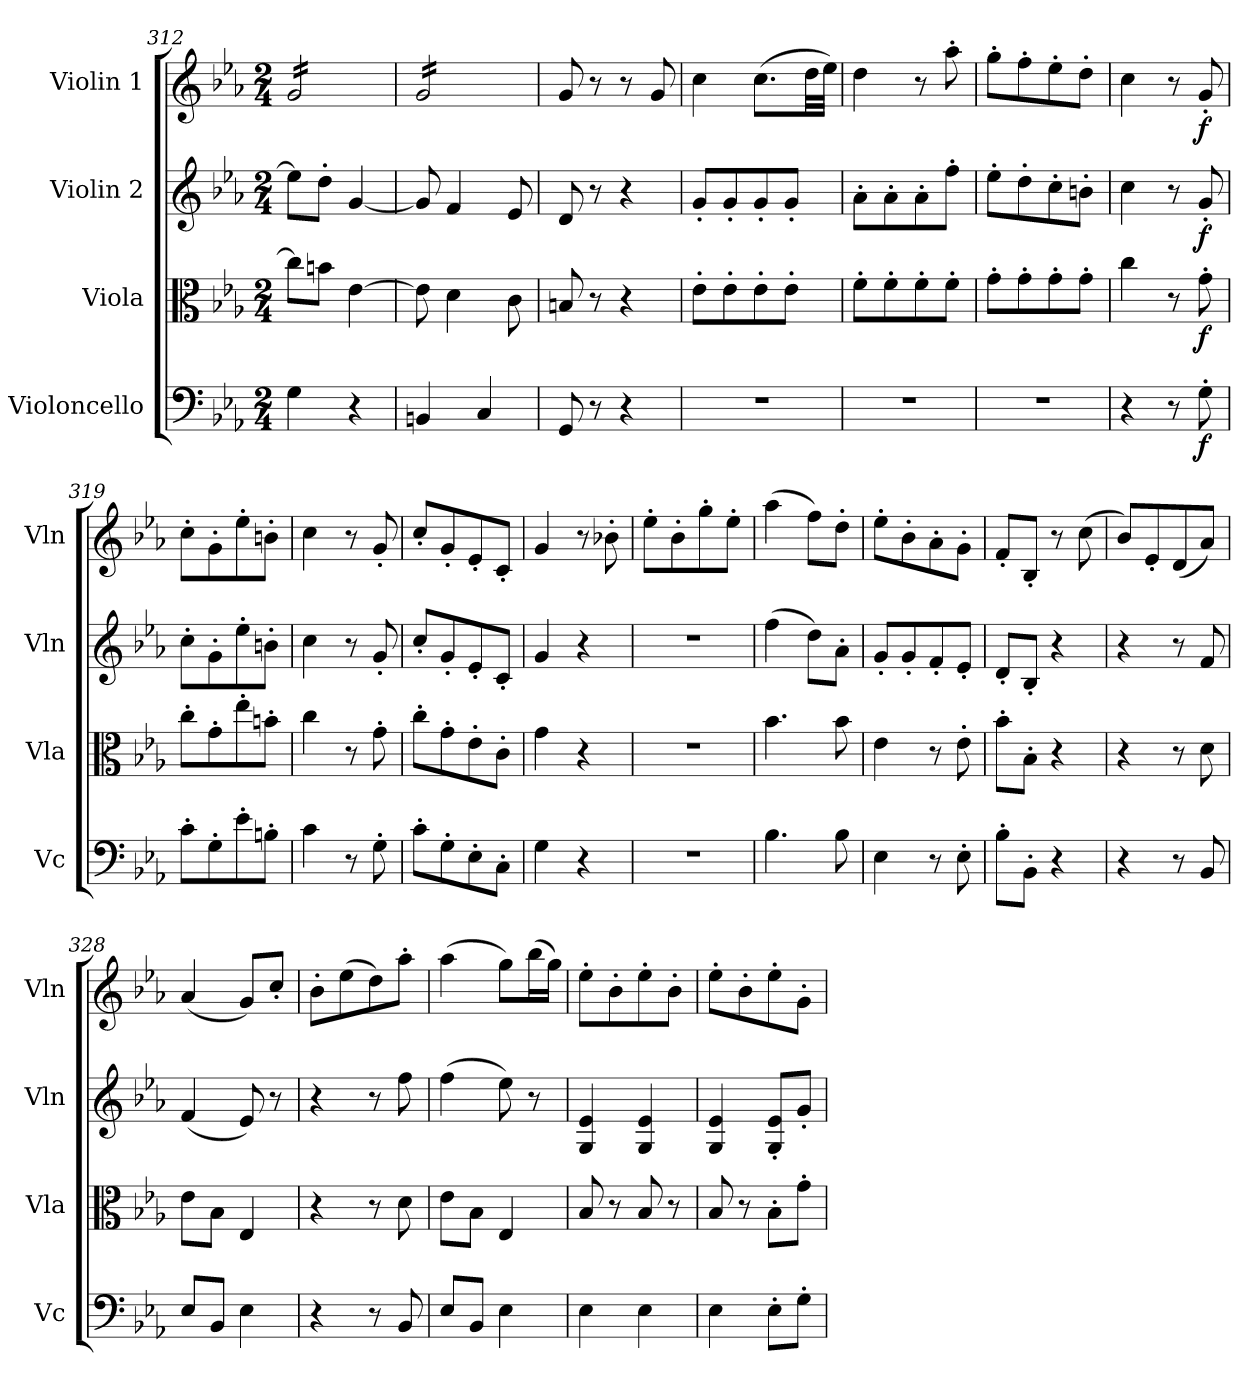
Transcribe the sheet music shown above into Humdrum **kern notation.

**kern	**dynam	**kern	**dynam	**kern	**dynam	**kern	**dynam
*part4	*part4	*part3	*part3	*part2	*part2	*part1	*part1
*staff4	*staff4	*staff3	*staff3	*staff2	*staff2	*staff1	*staff1
*I"Violoncello	*	*I"Viola	*	*I"Violin 2	*	*I"Violin 1	*
*I'Vc	*	*I'Vla	*	*I'Vln	*	*I'Vln	*
*clefF4	*	*clefC3	*	*clefG2	*	*clefG2	*
*k[b-e-a-]	*	*k[b-e-a-]	*	*k[b-e-a-]	*	*k[b-e-a-]	*
*M2/4	*	*M2/4	*	*M2/4	*	*M2/4	*
=312	=312	=312	=312	=312	=312	=312	=312
*	*	*	*	*	*	*tremolo	*
4G\	.	8cc\L]	.	8ee-\L]	.	16g/LL	.
.	.	.	.	.	.	16g/	.
.	.	8bn\J	.	8dd'\J	.	16g/	.
.	.	.	.	.	.	16g/	.
4r	.	[4e-\	.	[4g/	.	16g/	.
.	.	.	.	.	.	16g/	.
.	.	.	.	.	.	16g/	.
.	.	.	.	.	.	16g/JJ	.
=313	=313	=313	=313	=313	=313	=313	=313
4BBn/	.	8e-\]	.	8g/]	.	16g/LL	.
.	.	.	.	.	.	16g/	.
.	.	4d\	.	4f/	.	16g/	.
.	.	.	.	.	.	16g/	.
4C/	.	.	.	.	.	16g/	.
.	.	.	.	.	.	16g/	.
.	.	8c\	.	8e-/	.	16g/	.
.	.	.	.	.	.	16g/JJ	.
*	*	*	*	*	*	*Xtremolo	*
=314	=314	=314	=314	=314	=314	=314	=314
8GG/	.	8Bn/	.	8d/	.	8g/	.
8r	.	8r	.	8r	.	8r	.
4r	.	4r	.	4r	.	8r	.
.	.	.	.	.	.	8g/	.
=315	=315	=315	=315	=315	=315	=315	=315
2r	.	8e-'\L	.	8g'/L	.	4cc\	.
.	.	8e-'\	.	8g'/	.	.	.
.	.	8e-'\	.	8g'/	.	(>8.cc\L	.
.	.	8e-'\J	.	8g'/J	.	.	.
.	.	.	.	.	.	32dd\LL	.
.	.	.	.	.	.	32ee-\JJJ)	.
=316	=316	=316	=316	=316	=316	=316	=316
2r	.	8f'\L	.	8a-'\L	.	4dd\	.
.	.	8f'\	.	8a-'\	.	.	.
.	.	8f'\	.	8a-'\	.	8r	.
.	.	8f'\J	.	8ff'\J	.	8aa-'\	.
=317	=317	=317	=317	=317	=317	=317	=317
2r	.	8g'\L	.	8ee-'\L	.	8gg'\L	.
.	.	8g'\	.	8dd'\	.	8ff'\	.
.	.	8g'\	.	8cc'\	.	8ee-'\	.
.	.	8g'\J	.	8bn'\J	.	8dd'\J	.
!!LO:LB:g=z
=318	=318	=318	=318	=318	=318	=318	=318
4r	.	4cc\	.	4cc\	.	4cc\	.
8r	.	8r	.	8r	.	8r	.
!	!LO:DY:b	!	!LO:DY:b	!	!LO:DY:b	!	!LO:DY:b
8G'\	f	8g'\	f	8g'/	f	8g'/	f
=319	=319	=319	=319	=319	=319	=319	=319
8c'\L	.	8cc'\L	.	8cc'\L	.	8cc'\L	.
8G'\	.	8g'\	.	8g'\	.	8g'\	.
8e-'\	.	8ee-'\	.	8ee-'\	.	8ee-'\	.
8Bn'\J	.	8bn'\J	.	8bn'\J	.	8bn'\J	.
=320	=320	=320	=320	=320	=320	=320	=320
4c\	.	4cc\	.	4cc\	.	4cc\	.
8r	.	8r	.	8r	.	8r	.
8G'\	.	8g'\	.	8g'/	.	8g'/	.
=321	=321	=321	=321	=321	=321	=321	=321
8c'\L	.	8cc'\L	.	8cc'/L	.	8cc'/L	.
8G'\	.	8g'\	.	8g'/	.	8g'/	.
8E-'\	.	8e-'\	.	8e-'/	.	8e-'/	.
8C'\J	.	8c'\J	.	8c'/J	.	8c'/J	.
=322	=322	=322	=322	=322	=322	=322	=322
4G\	.	4g\	.	4g/	.	4g/	.
4r	.	4r	.	4r	.	8r	.
.	.	.	.	.	.	8b-X'\	.
=323	=323	=323	=323	=323	=323	=323	=323
2r	.	2r	.	2r	.	8ee-'\L	.
.	.	.	.	.	.	8b-'\	.
.	.	.	.	.	.	8gg'\	.
.	.	.	.	.	.	8ee-'\J	.
=324	=324	=324	=324	=324	=324	=324	=324
4.B-\	.	4.b-\	.	(>4ff\	.	(>4aa-\	.
.	.	.	.	8dd\L)	.	8ff\L)	.
8B-\	.	8b-\	.	8a-'\J	.	8dd'\J	.
!!LO:LB:g=z
=325	=325	=325	=325	=325	=325	=325	=325
4E-\	.	4e-\	.	8g'/L	.	8ee-'\L	.
.	.	.	.	8g'/	.	8b-'\	.
8r	.	8r	.	8f'/	.	8a-'\	.
8E-'\	.	8e-'\	.	8e-'/J	.	8g'\J	.
=326	=326	=326	=326	=326	=326	=326	=326
8B-'\L	.	8b-'\L	.	8d'/L	.	8f'/L	.
8BB-'\J	.	8B-'\J	.	8B-'/J	.	8B-'/J	.
4r	.	4r	.	4r	.	8r	.
.	.	.	.	.	.	(>8cc\	.
=327	=327	=327	=327	=327	=327	=327	=327
4r	.	4r	.	4r	.	8b-/L)	.
.	.	.	.	.	.	8e-'/	.
8r	.	8r	.	8r	.	(<8d/	.
8BB-/	.	8d\	.	8f/	.	8a-/J)	.
=328	=328	=328	=328	=328	=328	=328	=328
8E-/L	.	8e-\L	.	(<4f/	.	(<4a-/	.
8BB-/J	.	8B-\J	.	.	.	.	.
4E-\	.	4E-/	.	8e-/)	.	8g/L)	.
.	.	.	.	8r	.	8cc'/J	.
=329	=329	=329	=329	=329	=329	=329	=329
4r	.	4r	.	4r	.	8b-'\L	.
.	.	.	.	.	.	(>8ee-\	.
8r	.	8r	.	8r	.	8dd\)	.
8BB-/	.	8d\	.	8ff\	.	8aa-'\J	.
=330	=330	=330	=330	=330	=330	=330	=330
8E-/L	.	8e-\L	.	(>4ff\	.	(>4aa-\	.
8BB-/J	.	8B-\J	.	.	.	.	.
4E-\	.	4E-/	.	8ee-\)	.	8gg\L)	.
.	.	.	.	8r	.	(>16bb-\L	.
.	.	.	.	.	.	16gg\JJ)	.
=331	=331	=331	=331	=331	=331	=331	=331
4E-\	.	8B-/	.	4G/ 4e-/	.	8ee-'\L	.
.	.	8r	.	.	.	8b-'\	.
4E-\	.	8B-/	.	4G/ 4e-/	.	8ee-'\	.
.	.	8r	.	.	.	8b-'\J	.
!!LO:LB:g=z
=332	=332	=332	=332	=332	=332	=332	=332
4E-\	.	8B-/	.	4G/ 4e-/	.	8ee-'\L	.
.	.	8r	.	.	.	8b-'\	.
8E-'\L	.	8B-'\L	.	8G/' 8e-/'L	.	8ee-'\	.
8G'\J	.	8g'\J	.	8g'/J	.	8g'\J	.
=	=	=	=	=	=	=	=
*-	*-	*-	*-	*-	*-	*-	*-
